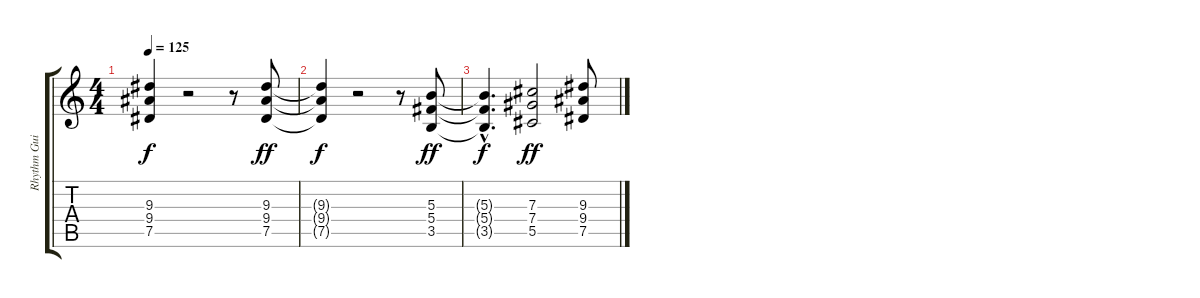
\track ("Rhythm Guitar I" "Rhythm Gui") {instrument overdrivenguitar}
\staff {score tabs}
\tuning (Eb4 Bb3 Gb3 Db3 Ab2 Eb2) {hide}
\ts (4 4)
\tempo 125
\clef g2
\ks c
(9.3{t} 9.4{t} 7.5{t}).4{dy f} r.2{volume 0} r.8 (9.3 9.4 7.5).8{dy ff} |
(9.3{t} 9.4{t} 7.5{t}).4{dy f} r.2 r.8 (5.3 5.4 3.5).8{dy ff} |
(5.3{hac t} 5.4{hac t} 3.5{hac t}).4{d dy f} (7.3 7.4 5.5).2{dy ff} (9.3 9.4 7.5).8
